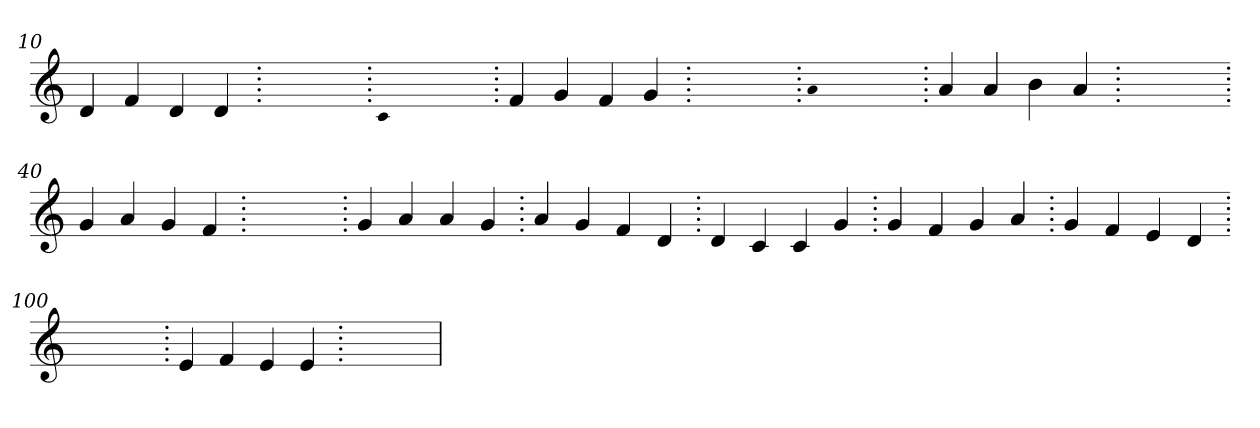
**kern
*part1
*staff1
*clefG2
=10.
4d
4f
4d
4d
=20.
1ryy
=20.
qqc
1ryy
=20.
4f
4g
4f
4g
=30.
1ryy
=30.
qqa
1ryy
=30.
4a
4a
4b
4a
=40.
1ryy
=40.
4g
4a
4g
4f
=50.
1ryy
=50.
4g
4a
4a
4g
=60.
4a
4g
4f
4d
=70.
4d
4c
4c
4g
=80.
4g
4f
4g
4a
=90.
4g
4f
4e
4d
=100.
1ryy
=100.
4e
4f
4e
4e
=110.
1ryy
=
*-
